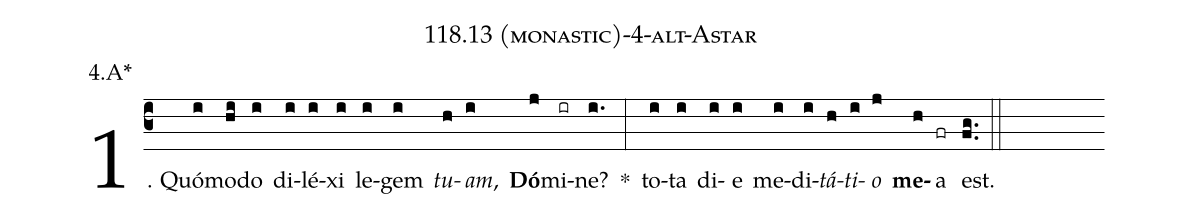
name: 118.13 (monastic)-4-alt-Astar;
annotation: 4.A*;
%%
(c3)1. Quó(i)mo(hi)do(i) di(i)lé(i)xi(i) le(i)gem(i) <i>tu</i>(h)<i>am</i>,(i) <b>Dó</b>(j)mi(ir)ne?(i.) *(:) to(i)ta(i) di(i)e(i) me(i)di(i)<i>tá</i>(h)<i>ti</i>(i)<i>o</i>(j) <b>me</b>(h)a(fr) est.(fg..) (::)
